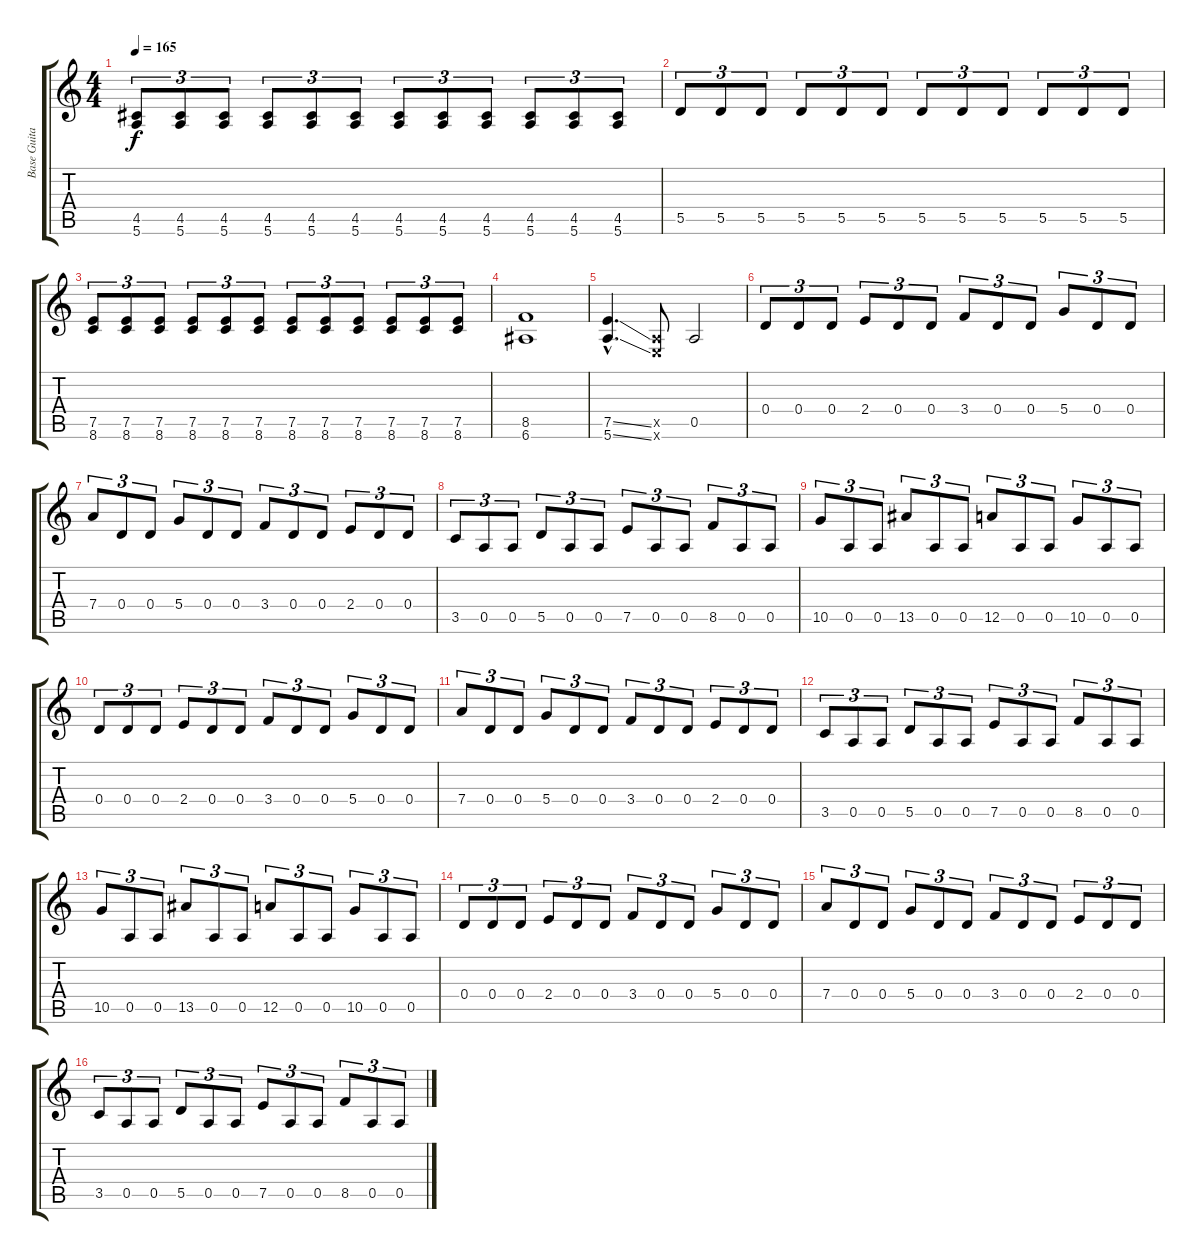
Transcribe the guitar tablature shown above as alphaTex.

\track ("Base Guitar" "Base Guita") {instrument distortionguitar}
\staff {score tabs}
\tuning (E4 B3 G3 D3 A2 E2) {hide}
\ts (4 4)
\tempo 165
\clef g2
\ks c
(4.5 5.6).8{tu (3 2) dy f} (4.5 5.6).8{tu (3 2)} (4.5 5.6).8{tu (3 2)} (4.5 5.6).8{tu (3 2)} (4.5 5.6).8{tu (3 2)} (4.5 5.6).8{tu (3 2)} (4.5 5.6).8{tu (3 2)} (4.5 5.6).8{tu (3 2)} (4.5 5.6).8{tu (3 2)} (4.5 5.6).8{tu (3 2)} (4.5 5.6).8{tu (3 2)} (4.5 5.6).8{tu (3 2)} |
5.5.8{tu (3 2)} 5.5.8{tu (3 2)} 5.5.8{tu (3 2)} 5.5.8{tu (3 2)} 5.5.8{tu (3 2)} 5.5.8{tu (3 2)} 5.5.8{tu (3 2)} 5.5.8{tu (3 2)} 5.5.8{tu (3 2)} 5.5.8{tu (3 2)} 5.5.8{tu (3 2)} 5.5.8{tu (3 2)} |
(7.5 8.6).8{tu (3 2)} (7.5 8.6).8{tu (3 2)} (7.5 8.6).8{tu (3 2)} (7.5 8.6).8{tu (3 2)} (7.5 8.6).8{tu (3 2)} (7.5 8.6).8{tu (3 2)} (7.5 8.6).8{tu (3 2)} (7.5 8.6).8{tu (3 2)} (7.5 8.6).8{tu (3 2)} (7.5 8.6).8{tu (3 2)} (7.5 8.6).8{tu (3 2)} (7.5 8.6).8{tu (3 2)} |
(8.5 6.6).1 |
(7.5{ss hac} 5.6{ss hac}).4{d} (0.5{x} 0.6{x}).8 0.5.2 |
0.4.8{tu (3 2)} 0.4.8{tu (3 2)} 0.4.8{tu (3 2)} 2.4.8{tu (3 2)} 0.4.8{tu (3 2)} 0.4.8{tu (3 2)} 3.4.8{tu (3 2)} 0.4.8{tu (3 2)} 0.4.8{tu (3 2)} 5.4.8{tu (3 2)} 0.4.8{tu (3 2)} 0.4.8{tu (3 2)} |
7.4.8{tu (3 2)} 0.4.8{tu (3 2)} 0.4.8{tu (3 2)} 5.4.8{tu (3 2)} 0.4.8{tu (3 2)} 0.4.8{tu (3 2)} 3.4.8{tu (3 2)} 0.4.8{tu (3 2)} 0.4.8{tu (3 2)} 2.4.8{tu (3 2)} 0.4.8{tu (3 2)} 0.4.8{tu (3 2)} |
3.5.8{tu (3 2)} 0.5.8{tu (3 2)} 0.5.8{tu (3 2)} 5.5.8{tu (3 2)} 0.5.8{tu (3 2)} 0.5.8{tu (3 2)} 7.5.8{tu (3 2)} 0.5.8{tu (3 2)} 0.5.8{tu (3 2)} 8.5.8{tu (3 2)} 0.5.8{tu (3 2)} 0.5.8{tu (3 2)} |
10.5.8{tu (3 2)} 0.5.8{tu (3 2)} 0.5.8{tu (3 2)} 13.5.8{tu (3 2)} 0.5.8{tu (3 2)} 0.5.8{tu (3 2)} 12.5.8{tu (3 2)} 0.5.8{tu (3 2)} 0.5.8{tu (3 2)} 10.5.8{tu (3 2)} 0.5.8{tu (3 2)} 0.5.8{tu (3 2)} |
0.4.8{tu (3 2)} 0.4.8{tu (3 2)} 0.4.8{tu (3 2)} 2.4.8{tu (3 2)} 0.4.8{tu (3 2)} 0.4.8{tu (3 2)} 3.4.8{tu (3 2)} 0.4.8{tu (3 2)} 0.4.8{tu (3 2)} 5.4.8{tu (3 2)} 0.4.8{tu (3 2)} 0.4.8{tu (3 2)} |
7.4.8{tu (3 2)} 0.4.8{tu (3 2)} 0.4.8{tu (3 2)} 5.4.8{tu (3 2)} 0.4.8{tu (3 2)} 0.4.8{tu (3 2)} 3.4.8{tu (3 2)} 0.4.8{tu (3 2)} 0.4.8{tu (3 2)} 2.4.8{tu (3 2)} 0.4.8{tu (3 2)} 0.4.8{tu (3 2)} |
3.5.8{tu (3 2)} 0.5.8{tu (3 2)} 0.5.8{tu (3 2)} 5.5.8{tu (3 2)} 0.5.8{tu (3 2)} 0.5.8{tu (3 2)} 7.5.8{tu (3 2)} 0.5.8{tu (3 2)} 0.5.8{tu (3 2)} 8.5.8{tu (3 2)} 0.5.8{tu (3 2)} 0.5.8{tu (3 2)} |
10.5.8{tu (3 2)} 0.5.8{tu (3 2)} 0.5.8{tu (3 2)} 13.5.8{tu (3 2)} 0.5.8{tu (3 2)} 0.5.8{tu (3 2)} 12.5.8{tu (3 2)} 0.5.8{tu (3 2)} 0.5.8{tu (3 2)} 10.5.8{tu (3 2)} 0.5.8{tu (3 2)} 0.5.8{tu (3 2)} |
0.4.8{tu (3 2)} 0.4.8{tu (3 2)} 0.4.8{tu (3 2)} 2.4.8{tu (3 2)} 0.4.8{tu (3 2)} 0.4.8{tu (3 2)} 3.4.8{tu (3 2)} 0.4.8{tu (3 2)} 0.4.8{tu (3 2)} 5.4.8{tu (3 2)} 0.4.8{tu (3 2)} 0.4.8{tu (3 2)} |
7.4.8{tu (3 2)} 0.4.8{tu (3 2)} 0.4.8{tu (3 2)} 5.4.8{tu (3 2)} 0.4.8{tu (3 2)} 0.4.8{tu (3 2)} 3.4.8{tu (3 2)} 0.4.8{tu (3 2)} 0.4.8{tu (3 2)} 2.4.8{tu (3 2)} 0.4.8{tu (3 2)} 0.4.8{tu (3 2)} |
3.5.8{tu (3 2)} 0.5.8{tu (3 2)} 0.5.8{tu (3 2)} 5.5.8{tu (3 2)} 0.5.8{tu (3 2)} 0.5.8{tu (3 2)} 7.5.8{tu (3 2)} 0.5.8{tu (3 2)} 0.5.8{tu (3 2)} 8.5.8{tu (3 2)} 0.5.8{tu (3 2)} 0.5.8{tu (3 2)}
